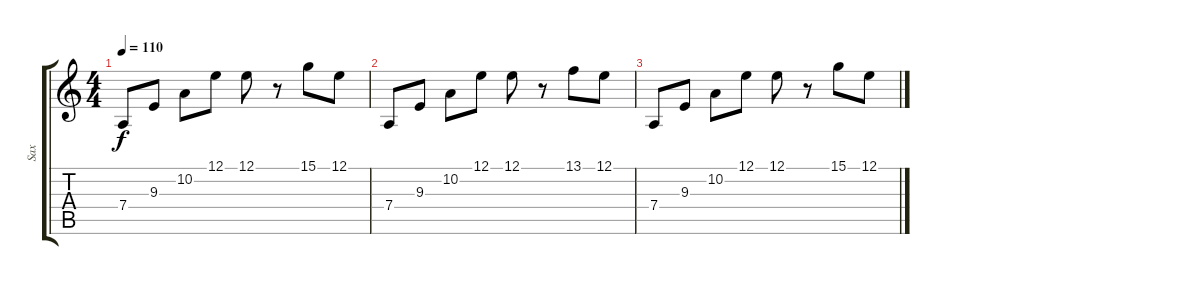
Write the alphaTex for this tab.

\track ("Sax" "Sax") {instrument sopranosax}
\staff {score tabs}
\tuning (E4 B3 G3 D3 A2 E2) {hide}
\ts (4 4)
\tempo 110
\clef g2
\ks c
7.4.8{dy f} 9.3.8 10.2.8 12.1.8 12.1.8 r.8 15.1.8 12.1.8 |
7.4.8 9.3.8 10.2.8 12.1.8 12.1.8 r.8 13.1.8 12.1.8 |
7.4.8 9.3.8 10.2.8 12.1.8 12.1.8 r.8 15.1.8 12.1.8
